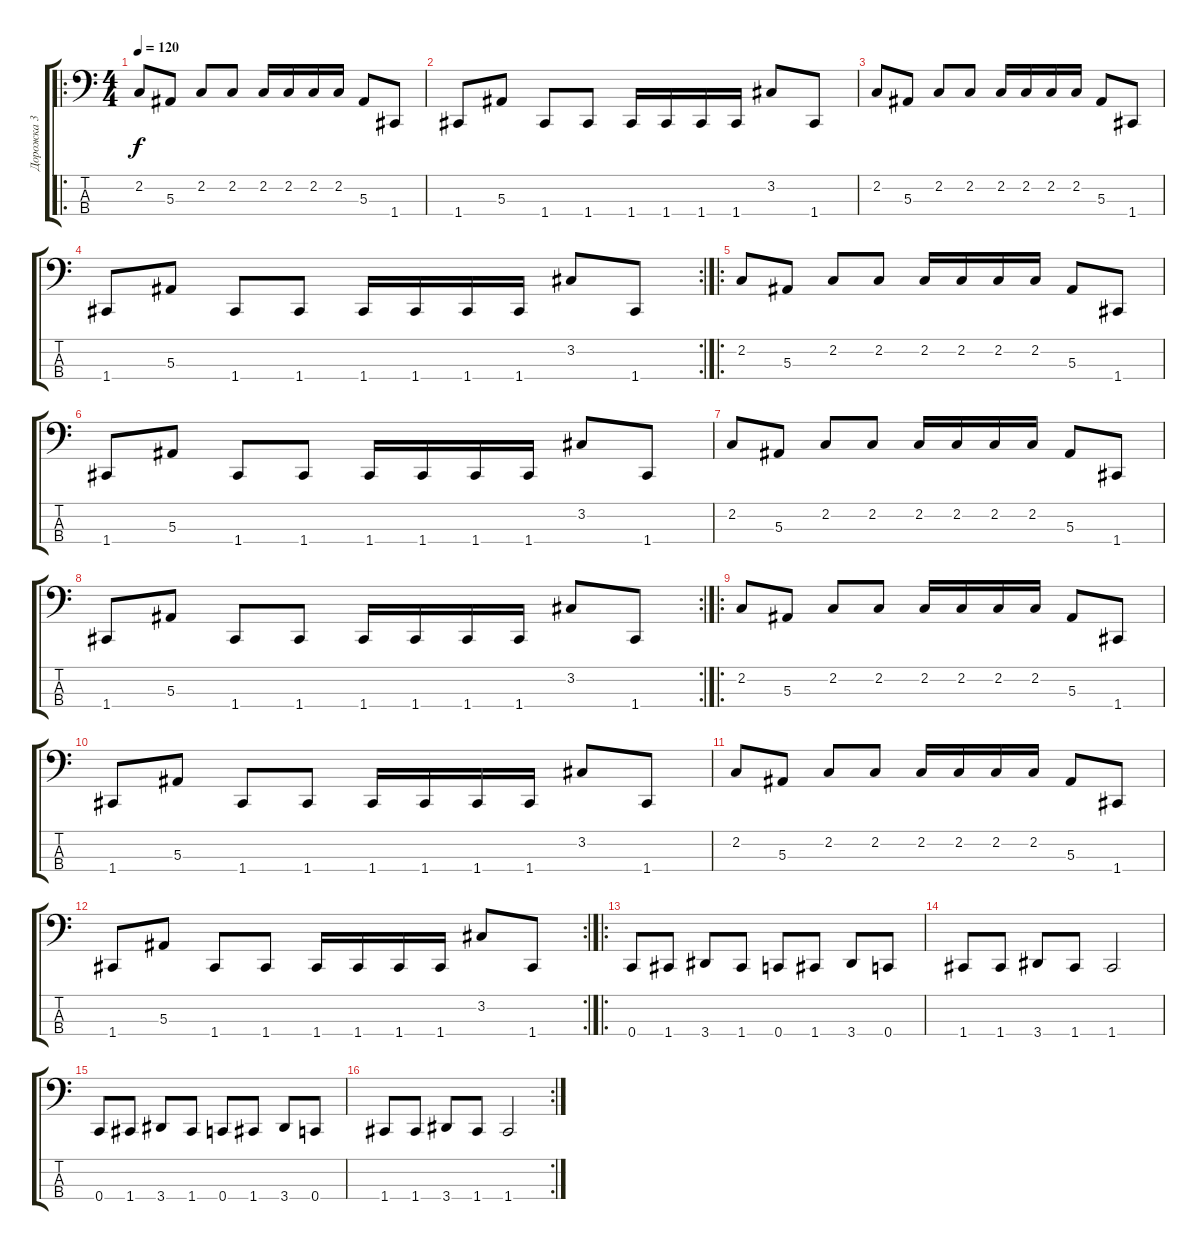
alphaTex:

\track ("Дорожка 3" "Дорожка 3") {instrument electricbassfinger}
\staff {score tabs}
\tuning (Eb2 Bb1 F1 C1) {hide}
\ro
\ts (4 4)
\tempo 120
\clef f4
\ks c
2.2.8{dy f} 5.3.8 2.2.8 2.2.8 2.2.16 2.2.16 2.2.16 2.2.16 5.3.8 1.4.8 |
1.4.8 5.3.8 1.4.8 1.4.8 1.4.16 1.4.16 1.4.16 1.4.16 3.2.8 1.4.8 |
2.2.8 5.3.8 2.2.8 2.2.8 2.2.16 2.2.16 2.2.16 2.2.16 5.3.8 1.4.8 |
\rc 2
1.4.8 5.3.8 1.4.8 1.4.8 1.4.16 1.4.16 1.4.16 1.4.16 3.2.8 1.4.8 |
\ro
2.2.8 5.3.8 2.2.8 2.2.8 2.2.16 2.2.16 2.2.16 2.2.16 5.3.8 1.4.8 |
1.4.8 5.3.8 1.4.8 1.4.8 1.4.16 1.4.16 1.4.16 1.4.16 3.2.8 1.4.8 |
2.2.8 5.3.8 2.2.8 2.2.8 2.2.16 2.2.16 2.2.16 2.2.16 5.3.8 1.4.8 |
\rc 2
1.4.8 5.3.8 1.4.8 1.4.8 1.4.16 1.4.16 1.4.16 1.4.16 3.2.8 1.4.8 |
\ro
2.2.8 5.3.8 2.2.8 2.2.8 2.2.16 2.2.16 2.2.16 2.2.16 5.3.8 1.4.8 |
1.4.8 5.3.8 1.4.8 1.4.8 1.4.16 1.4.16 1.4.16 1.4.16 3.2.8 1.4.8 |
2.2.8 5.3.8 2.2.8 2.2.8 2.2.16 2.2.16 2.2.16 2.2.16 5.3.8 1.4.8 |
\rc 2
1.4.8 5.3.8 1.4.8 1.4.8 1.4.16 1.4.16 1.4.16 1.4.16 3.2.8 1.4.8 |
\ro
0.4.8 1.4.8 3.4.8 1.4.8 0.4.8 1.4.8 3.4.8 0.4.8 |
1.4.8 1.4.8 3.4.8 1.4.8 1.4.2 |
0.4.8 1.4.8 3.4.8 1.4.8 0.4.8 1.4.8 3.4.8 0.4.8 |
\rc 2
1.4.8 1.4.8 3.4.8 1.4.8 1.4.2
